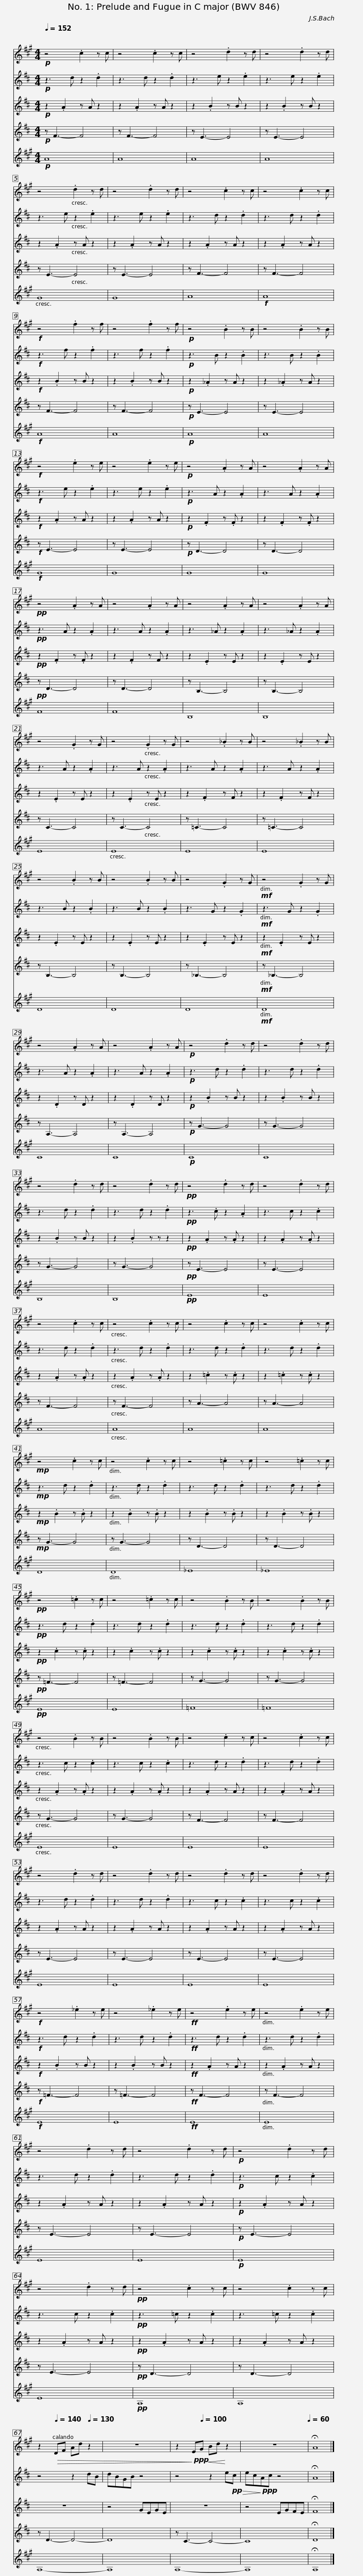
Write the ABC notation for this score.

X:1
%%score 1 2 3 4 5
L:1/8
Q:1/4=152
M:4/4
I:linebreak $
K:none
V:1 treble transpose=3
V:2 treble transpose=-2
V:3 treble transpose=-2
V:4 treble transpose=-2
V:5 treble transpose=-9
V:1
[K:A]!p! z4 .c2 z c | z4 .c2 z c | z4 .d2 z d |$ z4 .d2 z d | z4 .d2 z d | %5
 z4 .d2 z d | z4 .c2 z c |$ z4 .c2 z c |!f! z4 .f2 z f | z4 .f2 z f | %10
!p! z4 .B2 z B |$ z4 .B2 z B |!f! z4 .e2 z e | z4 .e2 z e |!p! z4 .A2 z A |$ %15
 z4 .A2 z A |!pp! z4 .A2 z A | z4 .A2 z A | z4 .A2 z A |$ z4 .A2 z A | %20
 z4 .G2 z G | z4 .G2 z G | z4 ._B2 z B |$ z4 ._B2 z B | z4 .B2 z B | %25
 z4 .B2 z B | z4 .G2 z G |$!mf! z4 .G2 z G | z4 .A2 z A | z4 .A2 z A | %30
!p! z4 .d2 z d |$ z4 .d2 z d | z4 .d2 z d | z4 .d2 z d |!pp! z4 .d2 z d |$ %35
 z4 .d2 z d | z4 .c2 z c | z4 .c2 z c | z4 .c2 z c |$ z4 .c2 z c | %40
!mp! z4 .c2 z c | z4 .c2 z c | z4 .=c2 z c |$ z4 .=c2 z c |!pp! z4 .=c2 z c | %45
 z4 .=c2 z c | z4 .B2 z B |$ z4 .B2 z B | z4 .B2 z B | z4 .B2 z B | %50
 z4 .c2 z c |$ z4 .c2 z c | z4 .d2 z d | z4 .d2 z d | z4 .d2 z d |$ %55
 z4 .d2 z d |!f! z4 ._e2 z e | z4 ._e2 z e |!ff! z4 .e2 z e |$ z4 .e2 z e | %60
 z4 .d2 z d | z4 .d2 z d |!p! z4 .d2 z d |$ z4 .d2 z d |!pp! z4 .c2 z c | %65
 z4 .c2 z c | z2[Q:1/4=140]!>(! DF Ad[Q:1/4=130] z2 |$ z8 | z2!>)!!ppp!!<(! E[Q:1/4=100]G Bd!<)! z2 |[Q:1/4=80] z8[Q:1/4=60] | %70
 !fermata!A8 |] %71
V:2
[K:D]!p! z3 d z2 .d2 | z3 d z2 .d2 | z3 e z2 .e2 |$ z3 e z2 .e2 | z3 e z2 .e2 | %5
 z3 e z2 .e2 | z3 d z2 .d2 |$ z3 d z2 .d2 |!f! z3 f z2 .f2 | z3 f z2 .f2 | %10
!p! z3 B z2 .B2 |$ z3 B z2 .B2 |!f! z3 e z2 .e2 | z3 e z2 .e2 |!p! z3 A z2 .A2 |$ %15
 z3 A z2 .A2 |!pp! z3 A z2 .A2 | z3 A z2 .A2 | z3 _A z2 .A2 |$ z3 _A z2 .A2 | %20
 z3 A z2 .A2 | z3 A z2 .A2 | z3 A z2 .A2 |$ z3 A z2 .A2 | z3 B z2 .B2 | %25
 z3 B z2 .B2 | z3 G z2 .G2 |$!mf! z3 G z2 .G2 | z3 A z2 .A2 | z3 A z2 .A2 | %30
!p! z3 d z2 .d2 |$ z3 d z2 .d2 | z3 d z2 .d2 | z3 d z2 .d2 |!pp! z3 .c z2 .A2 |$ %35
 z3 c z2 .c2 | z3 d z2 .d2 | z3 d z2 .d2 | z3 d z2 .d2 |$ z3 d z2 .d2 | %40
!mp! z3 d z2 .d2 | z3 d z2 .d2 | z3 d z2 .d2 |$ z3 d z2 .d2 |!pp! z3 d z2 .d2 | %45
 z3 d z2 .d2 | z3 d z2 .d2 |$ z3 d z2 .d2 | z3 c z2 .c2 | z3 c z2 .c2 | %50
 z3 d z2 .d2 |$ z3 d z2 .d2 | z3 d z2 .d2 | z3 d z2 .d2 | z3 c z2 .c2 |$ %55
 z3 c z2 .c2 |!f! z3 d z2 .d2 | z3 d z2 .d2 |!ff! z3 d z2 .d2 |$ z3 d z2 .d2 | %60
 z3 d z2 .d2 | z3 d z2 .d2 |!p! z3 c z2 .c2 |$ z3 c z2 .c2 |!pp! z3 =c z2 .c2 | %65
 z3 =c z2 .c2 | z4 z2 dB |$ dBGB z4 | z4 z2 e!pp!!>(!c | ec!>)!!ppp!Ac z4 | %70
 !fermata!A8 |] %71
V:3
[K:D]!p! z2 .A2 z A z2 | z2 .A2 z A z2 | z2 .B2 z B z2 |$ z2 .B2 z B z2 | z2 .A2 z A z2 | %5
 z2 .A2 z A z2 | z2 .A2 z A z2 |$ z2 .A2 z A z2 |!f! z2 .B2 z B z2 | z2 .B2 z B z2 | %10
!p! z2 ._A2 z A z2 |$ z2 ._A2 z A z2 |!f! z2 .A2 z A z2 | z2 .A2 z A z2 |!p! z2 .F2 z .F z2 |$ %15
 z2 .F2 z .F z2 |!pp! z2 .F2 z .F z2 | z2 .F2 z F z2 | z2 .E2 z E z2 |$ z2 .E2 z E z2 | %20
 z2 .E2 z E z2 | z2 .E2 z E z2 | z2 .F2 z F z2 |$ z2 .F2 z F z2 | z2 .E2 z E z2 | %25
 z2 .E2 z E z2 | z2 .E2 z E z2 |$!mf! z2 .E2 z E z2 | z2 .D2 z D z2 | z2 .D2 z D z2 | %30
!p! z2 .B2 z B z2 |$ z2 .B2 z B z2 | z2 .B2 z B z2 | z2 .B2 z z z2 |!pp! z2 .A2 z .A z2 |$ %35
 z2 .A2 z .A z2 | z2 .A2 z .A z2 | z2 .A2 z .A z2 | z2 .=c2 z .c z2 |$ z2 .=c2 z .c z2 | %40
!mp! z2 .B2 z .B z2 | z2 .B2 z .B z2 | z2 .B2 z .B z2 |$ z2 .B2 z .B z2 |!pp! z2 .c2 z .c z2 | %45
 z2 .c2 z .c z2 | z2 .c2 z .c z2 |$ z2 .c2 z .c z2 | z2 .A2 z .A z2 | z2 .A2 z .A z2 | %50
 z2 .A2 z A z2 |$ z2 .A2 z A z2 | z2 .A2 z A z2 | z2 .A2 z A z2 | z2 .A2 z A z2 |$ %55
 z2 .A2 z A z2 |!f! z2 .B2 z B z2 | z2 .B2 z B z2 |!ff! z2 .A2 z A z2 |$ z2 .A2 z A z2 | %60
 z2 .A2 z A z2 | z2 .A2 z A z2 |!p! z2 .A2 z A z2 |$ z2 .A2 z A z2 |!pp! z2 .A2 z A z2 | %65
 z2 .A2 z A z2 | z8 |$ z4 GEGE | z8 | z4 EGFE | %70
 !fermata!F8 |] %71
V:4
[K:D]!p! z F3- F4 | z F3- F4 | z E3- E4 |$ z E3- E4 | z E3- E4 | %5
 z E3- E4 | z F3- F4 |$ z F3- F4 | z F3- F4 | z F3- F4 | %10
!p! z E3- E4 |$ z E3- E4 |!f! z E3- E4 | z E3- E4 |!p! z D3- D4 |$ %15
 z D3- D4 |!pp! z D3- D4 | z D3- D4 | z B,3- B,4 |$ z B,3- B,4 | %20
 z C3- C4 | z C3- C4 | z =C3- C4 |$ z =C3- C4 | z B,3- B,4 | %25
 z B,3- B,4 | z _B,3- B,4 |$!mf! z _B,3- B,4 | z A,3- A,4 | z A,3- A,4 | %30
!p! z G3- G4 |$ z G3- G4 | z G3- G4 | z G3- G4 |!pp! z E3- E4 |$ %35
 z E3- E4 | z F3- F4 | z F3- F4 | z A3- A4 |$ z A3- A4 | %40
!mp! z G3- G4 | z G3- G4 | z D3- D4 |$ z D3- D4 |!pp! z =F3- F4 | %45
 z =F3- F4 | z G3- G4 |$ z G3- G4 | z G3- G4 | z G3- G4 | %50
 z F3- F4 |$ z F3- F4 | z E3- E4 | z E3- E4 | z E3- E4 |$ %55
 z E3- E4 |!f! z =F3- F4 | z =F3- F4 |!ff! z F3- F4 |$ z F3- F4 | %60
 z E3- E4 | z E3- E4 |!p! z E3- E4 |$ z E3- E4 |!pp! z D3- D4 | %65
 z D3- D4 | z D3- D4- |$ D8 | z C3- C4- | C8 | %70
 !fermata!D8 |] %71
V:5
[K:A]!p! A8 | A8 | A8 |$ A8 | G8 | %5
 G8 | A8 |$!f! A8 |!f! A8 | A8 | %10
!p! A8 |$ A8 |!f! G8 | G8 | G8 |$ %15
 G8 | F8 | F8 | B,8 |$ B,8 | %20
 E8 | E8 | E8 |$ E8 | D8 | %25
 D8 | D8 |$!mf! D8 | C8 | C8 | %30
!p! C8 |$ C8 | B,8 | B,8 |!pp! E8 |$ %35
 E8 | A8 | A8 | A8 |$ A8 | %40
 D8 | D8 | _E8 |$ _E8 |!pp! E8 | %45
 E8 | =F8 |$ =F8 | E8 | E8 | %50
 E8 |$ E8 | E8 | E8 | E8 |$ %55
 E8 |!f! E8 | E8 |!ff! E8 |$ E8 | %60
 E8 | E8 |!p! E8 |$ E8 |!pp! A,8 | %65
 A,8 | A,8- |$ A,8 | A,8- | A,8 | %70
 !fermata!A,8 |] %71
